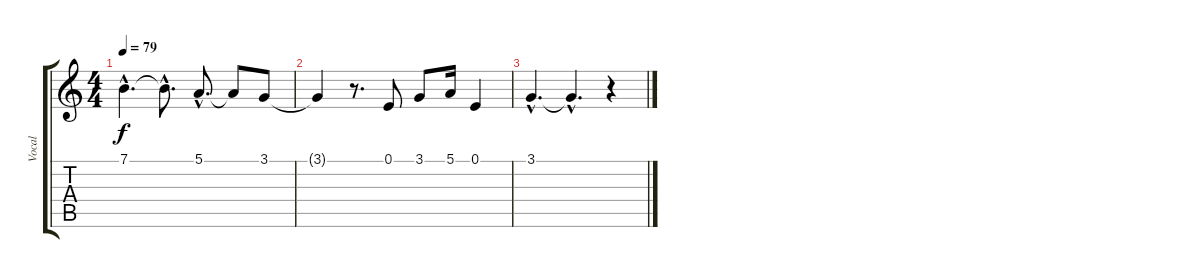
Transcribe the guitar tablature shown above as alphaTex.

\track ("Vocal" "Vocal") {instrument flute}
\staff {score tabs}
\tuning (E4 B3 G3 D3 A2 E2) {hide}
\ts (4 4)
\tempo 79
\clef g2
\ks c
7.1{hac}.4{d dy f} 7.1{hac t}.8{d} 5.1{hac}.8{d} 5.1{t}.8 3.1.8 |
3.1{t}.4 r.8{d} 0.1.8 3.1.8 5.1.16 0.1.4 |
3.1{hac}.4{d} 3.1{hac t}.4{d} r.4
